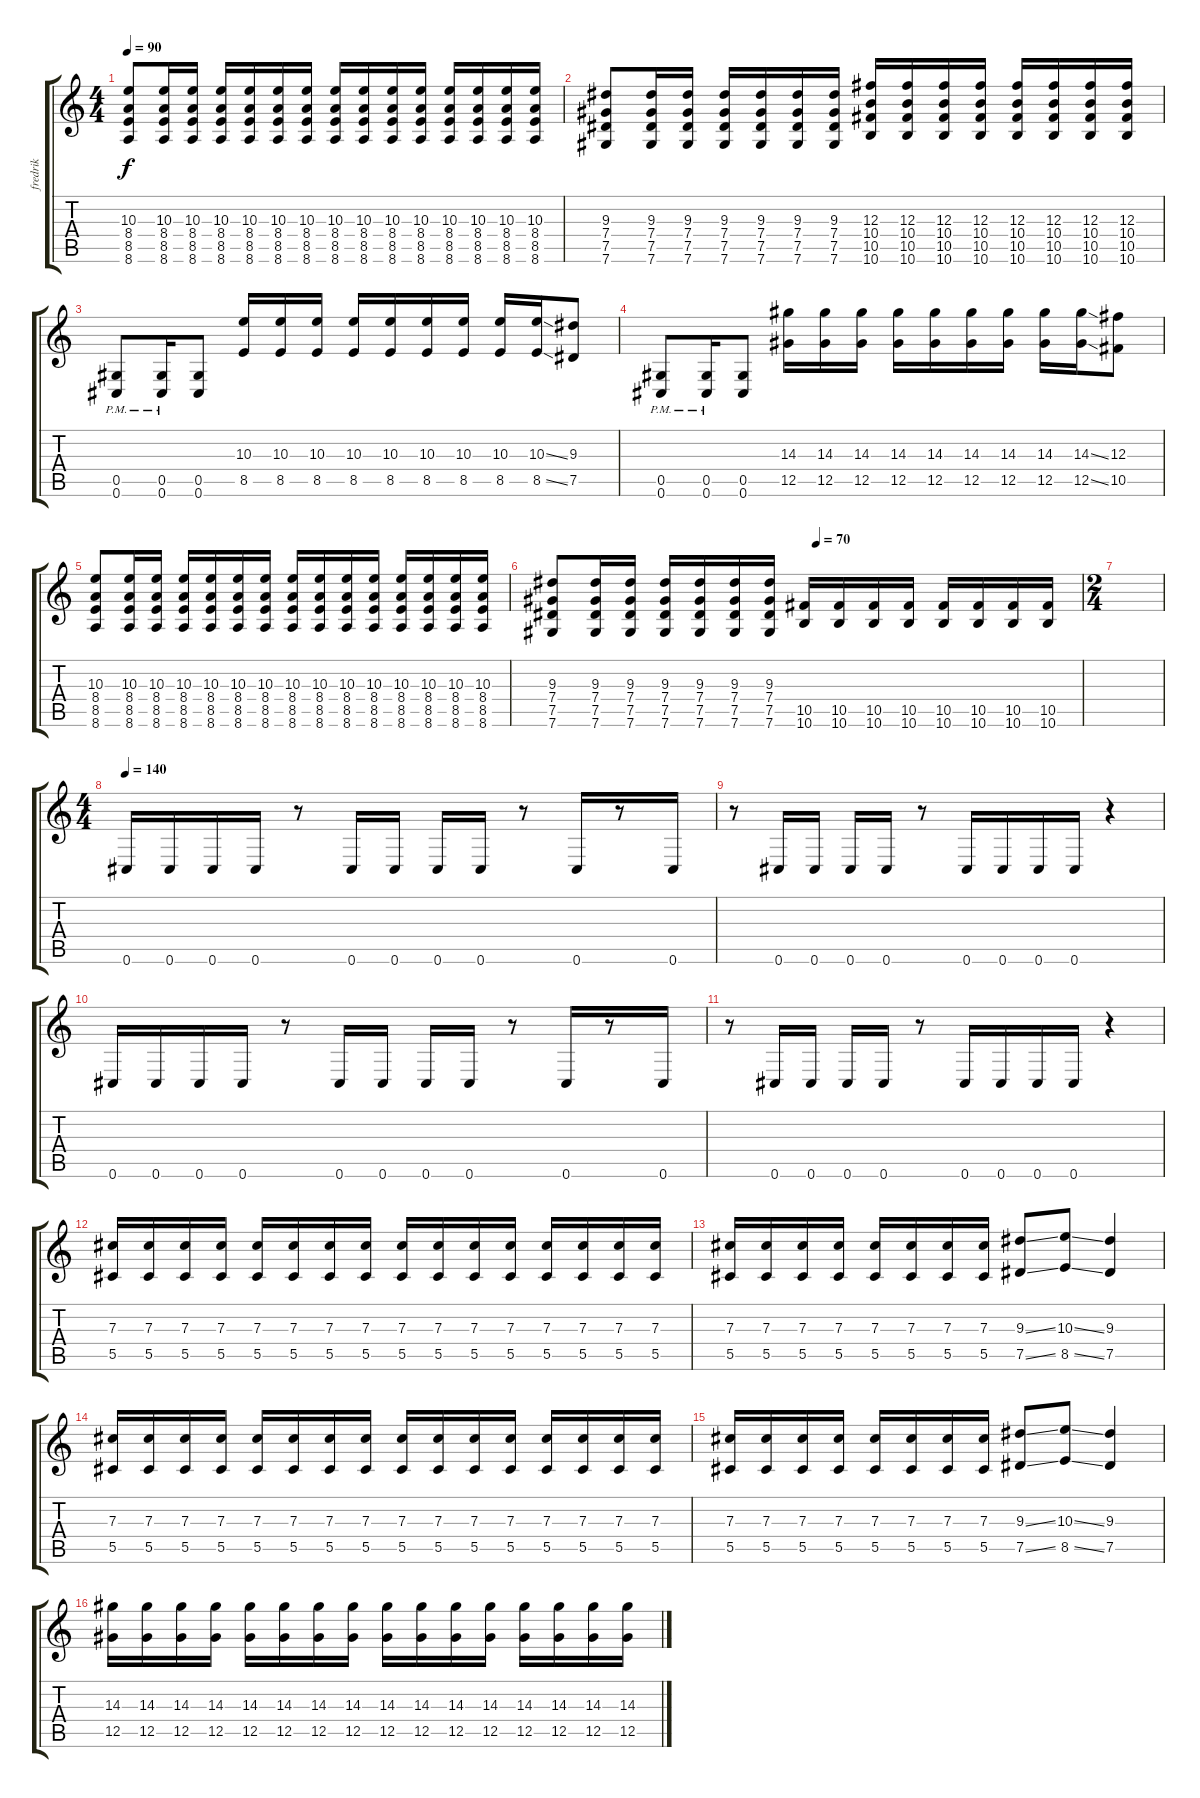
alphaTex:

\track ("fredrik" "fredrik") {instrument distortionguitar}
\staff {score tabs}
\tuning (Eb4 Bb3 Gb3 Db3 Ab2 Db2) {hide}
\ts (4 4)
\tempo 90
\clef g2
\ks c
(10.3 8.4 8.5 8.6).8{dy f} (10.3 8.4 8.5 8.6).16 (10.3 8.4 8.5 8.6).16 (10.3 8.4 8.5 8.6).16 (10.3 8.4 8.5 8.6).16 (10.3 8.4 8.5 8.6).16 (10.3 8.4 8.5 8.6).16 (10.3 8.4 8.5 8.6).16 (10.3 8.4 8.5 8.6).16 (10.3 8.4 8.5 8.6).16 (10.3 8.4 8.5 8.6).16 (10.3 8.4 8.5 8.6).16 (10.3 8.4 8.5 8.6).16 (10.3 8.4 8.5 8.6).16 (10.3 8.4 8.5 8.6).16 |
(9.3 7.4 7.5 7.6).8 (9.3 7.4 7.5 7.6).16 (9.3 7.4 7.5 7.6).16 (9.3 7.4 7.5 7.6).16 (9.3 7.4 7.5 7.6).16 (9.3 7.4 7.5 7.6).16 (9.3 7.4 7.5 7.6).16 (12.3 10.4 10.5 10.6).16 (12.3 10.4 10.5 10.6).16 (12.3 10.4 10.5 10.6).16 (12.3 10.4 10.5 10.6).16 (12.3 10.4 10.5 10.6).16 (12.3 10.4 10.5 10.6).16 (12.3 10.4 10.5 10.6).16 (12.3 10.4 10.5 10.6).16 |
(0.5{pm} 0.6{pm}).8 (0.5{pm} 0.6{pm}).16 (0.5 0.6).8 (10.3 8.5).16 (10.3 8.5).16 (10.3 8.5).16 (10.3 8.5).16 (10.3 8.5).16 (10.3 8.5).16 (10.3 8.5).16 (10.3 8.5).16 (10.3{ss} 8.5{ss}).16 (9.3 7.5).8 |
(0.5{pm} 0.6{pm}).8 (0.5{pm} 0.6{pm}).16 (0.5 0.6).8 (14.3 12.5).16 (14.3 12.5).16 (14.3 12.5).16 (14.3 12.5).16 (14.3 12.5).16 (14.3 12.5).16 (14.3 12.5).16 (14.3 12.5).16 (14.3{ss} 12.5{ss}).16 (12.3 10.5).8 |
(10.3 8.4 8.5 8.6).8 (10.3 8.4 8.5 8.6).16 (10.3 8.4 8.5 8.6).16 (10.3 8.4 8.5 8.6).16 (10.3 8.4 8.5 8.6).16 (10.3 8.4 8.5 8.6).16 (10.3 8.4 8.5 8.6).16 (10.3 8.4 8.5 8.6).16 (10.3 8.4 8.5 8.6).16 (10.3 8.4 8.5 8.6).16 (10.3 8.4 8.5 8.6).16 (10.3 8.4 8.5 8.6).16 (10.3 8.4 8.5 8.6).16 (10.3 8.4 8.5 8.6).16 (10.3 8.4 8.5 8.6).16 |
\tempo (70 0.5)
(9.3 7.4 7.5 7.6).8 (9.3 7.4 7.5 7.6).16 (9.3 7.4 7.5 7.6).16 (9.3 7.4 7.5 7.6).16 (9.3 7.4 7.5 7.6).16 (9.3 7.4 7.5 7.6).16 (9.3 7.4 7.5 7.6).16 (10.5 10.6).16 (10.5 10.6).16 (10.5 10.6).16 (10.5 10.6).16 (10.5 10.6).16 (10.5 10.6).16 (10.5 10.6).16 (10.5 10.6).16 |
\ts (2 4)
|
\ts (4 4)
\tempo 140
0.6.16 0.6.16 0.6.16 0.6.16 r.8 0.6.16 0.6.16 0.6.16 0.6.16 r.8 0.6.16 r.8 0.6.16 |
r.8 0.6.16 0.6.16 0.6.16 0.6.16 r.8 0.6.16 0.6.16 0.6.16 0.6.16 r.4 |
0.6.16 0.6.16 0.6.16 0.6.16 r.8 0.6.16 0.6.16 0.6.16 0.6.16 r.8 0.6.16 r.8 0.6.16 |
r.8 0.6.16 0.6.16 0.6.16 0.6.16 r.8 0.6.16 0.6.16 0.6.16 0.6.16 r.4 |
(7.3 5.5).16 (7.3 5.5).16 (7.3 5.5).16 (7.3 5.5).16 (7.3 5.5).16 (7.3 5.5).16 (7.3 5.5).16 (7.3 5.5).16 (7.3 5.5).16 (7.3 5.5).16 (7.3 5.5).16 (7.3 5.5).16 (7.3 5.5).16 (7.3 5.5).16 (7.3 5.5).16 (7.3 5.5).16 |
(7.3 5.5).16 (7.3 5.5).16 (7.3 5.5).16 (7.3 5.5).16 (7.3 5.5).16 (7.3 5.5).16 (7.3 5.5).16 (7.3 5.5).16 (9.3{ss} 7.5{ss}).8 (10.3{ss} 8.5{ss}).8 (9.3 7.5).4 |
(7.3 5.5).16 (7.3 5.5).16 (7.3 5.5).16 (7.3 5.5).16 (7.3 5.5).16 (7.3 5.5).16 (7.3 5.5).16 (7.3 5.5).16 (7.3 5.5).16 (7.3 5.5).16 (7.3 5.5).16 (7.3 5.5).16 (7.3 5.5).16 (7.3 5.5).16 (7.3 5.5).16 (7.3 5.5).16 |
(7.3 5.5).16 (7.3 5.5).16 (7.3 5.5).16 (7.3 5.5).16 (7.3 5.5).16 (7.3 5.5).16 (7.3 5.5).16 (7.3 5.5).16 (9.3{ss} 7.5{ss}).8 (10.3{ss} 8.5{ss}).8 (9.3 7.5).4 |
(14.3 12.5).16 (14.3 12.5).16 (14.3 12.5).16 (14.3 12.5).16 (14.3 12.5).16 (14.3 12.5).16 (14.3 12.5).16 (14.3 12.5).16 (14.3 12.5).16 (14.3 12.5).16 (14.3 12.5).16 (14.3 12.5).16 (14.3 12.5).16 (14.3 12.5).16 (14.3 12.5).16 (14.3 12.5).16
